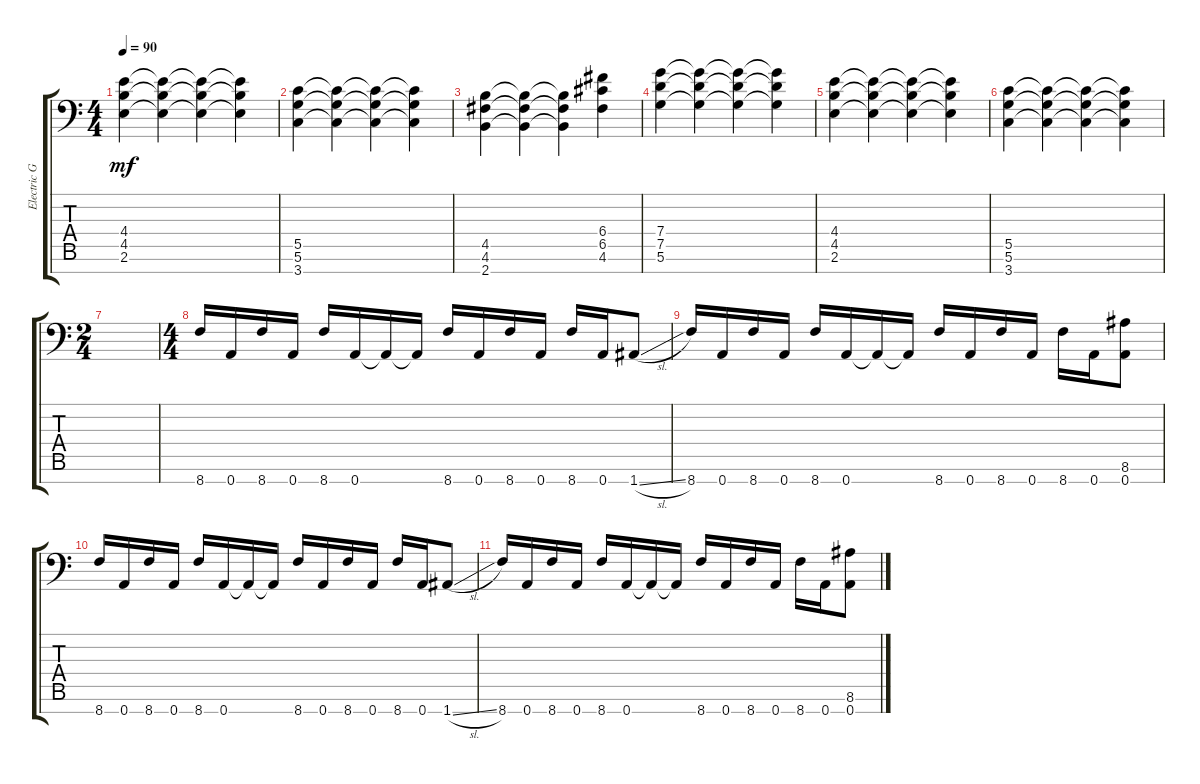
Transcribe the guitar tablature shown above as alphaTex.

\track ("Electric Guitar" "Electric G") {instrument distortionguitar}
\staff {score tabs}
\tuning (D4 A3 F3 C3 G2 D2 A1) {hide}
\ts (4 4)
\tempo 90
\clef f4
\ks c
(4.4 4.5 2.6).4{dy mf} (4.4{t} 4.5{t} 2.6{t}).4 (4.4{t} 4.5{t} 2.6{t}).4 (4.4{t} 4.5{t} 2.6{t}).4 |
(5.5 5.6 3.7).4 (5.5{t} 5.6{t} 3.7{t}).4 (5.5{t} 5.6{t} 3.7{t}).4 (5.5{t} 5.6{t} 3.7{t}).4 |
(4.5 4.6 2.7).4 (4.5{t} 4.6{t} 2.7{t}).4 (4.5{t} 4.6{t} 2.7{t}).4 (6.4 6.5 4.6).4 |
(7.4 7.5 5.6).4 (7.4{t} 7.5{t} 5.6{t}).4 (7.4{t} 7.5{t} 5.6{t}).4 (7.4{t} 7.5{t} 5.6{t}).4 |
(4.4 4.5 2.6).4 (4.4{t} 4.5{t} 2.6{t}).4 (4.4{t} 4.5{t} 2.6{t}).4 (4.4{t} 4.5{t} 2.6{t}).4 |
(5.5 5.6 3.7).4 (5.5{t} 5.6{t} 3.7{t}).4 (5.5{t} 5.6{t} 3.7{t}).4 (5.5{t} 5.6{t} 3.7{t}).4 |
\ts (2 4)
|
\ts (4 4)
8.7.16 0.7.16 8.7.16 0.7.16 8.7.16 0.7.16 0.7{t}.16 0.7{t}.16 8.7.16 0.7.16 8.7.16 0.7.16 8.7.16 0.7.16 1.7{sl}.8 |
8.7.16 0.7.16 8.7.16 0.7.16 8.7.16 0.7.16 0.7{t}.16 0.7{t}.16 8.7.16 0.7.16 8.7.16 0.7.16 8.7.16 0.7.16 (8.6 0.7).8 |
8.7.16 0.7.16 8.7.16 0.7.16 8.7.16 0.7.16 0.7{t}.16 0.7{t}.16 8.7.16 0.7.16 8.7.16 0.7.16 8.7.16 0.7.16 1.7{sl}.8 |
8.7.16 0.7.16 8.7.16 0.7.16 8.7.16 0.7.16 0.7{t}.16 0.7{t}.16 8.7.16 0.7.16 8.7.16 0.7.16 8.7.16 0.7.16 (8.6 0.7).8
